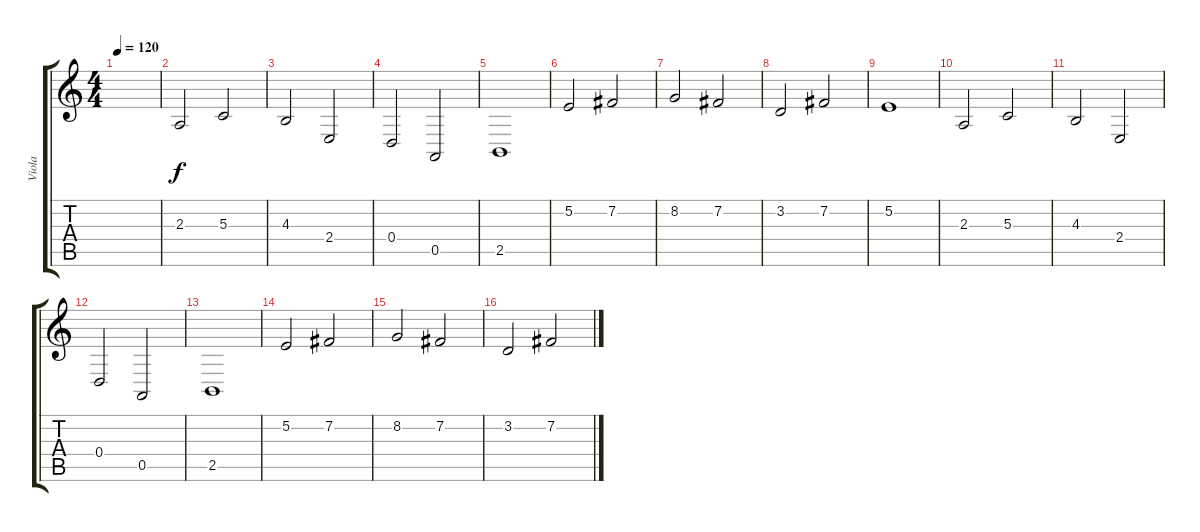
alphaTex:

\track ("Viola" "Viola") {instrument viola}
\staff {score tabs}
\tuning (E4 B3 G3 D3 A2 E2) {hide}
\ts (4 4)
\tempo 120
\clef g2
\ks c
|
2.3.2 5.3.2 |
4.3.2 2.4.2 |
0.4.2 0.5.2 |
2.5.1 |
5.2.2 7.2.2 |
8.2.2{volume 13} 7.2.2 |
3.2.2 7.2.2 |
5.2.1 |
2.3.2 5.3.2 |
4.3.2 2.4.2 |
0.4.2 0.5.2 |
2.5.1{volume 9} |
5.2.2 7.2.2 |
8.2.2{volume 5} 7.2.2 |
3.2.2{volume 1} 7.2.2
